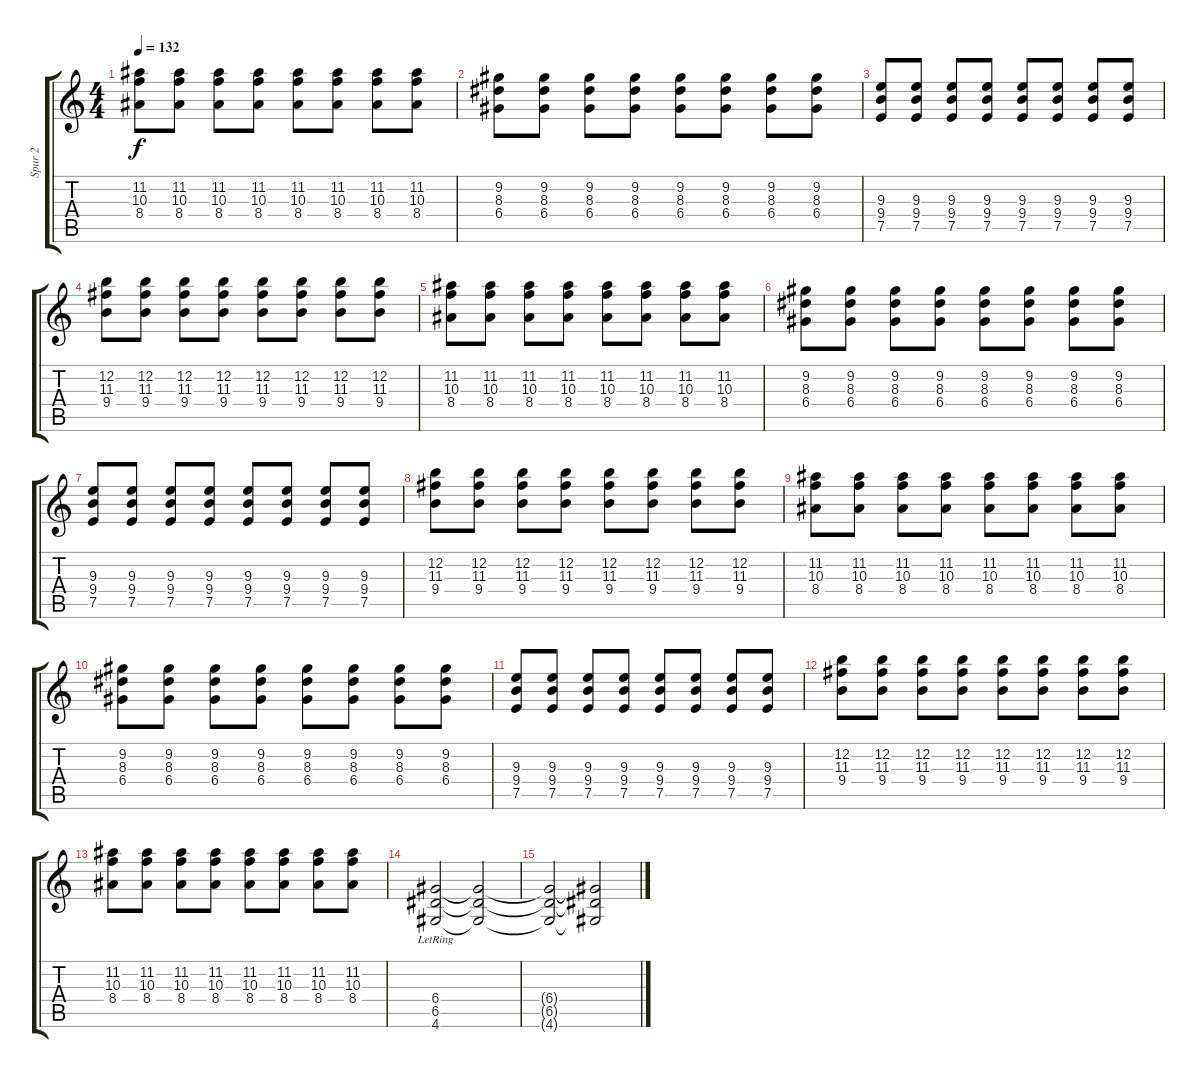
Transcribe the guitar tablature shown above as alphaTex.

\track ("Spur 2" "Spur 2") {instrument overdrivenguitar}
\staff {score tabs}
\tuning (E4 B3 G3 D3 A2 E2) {hide}
\ts (4 4)
\tempo 132
\clef g2
\ks c
(11.2 10.3 8.4).8{dy f} (11.2 10.3 8.4).8 (11.2 10.3 8.4).8 (11.2 10.3 8.4).8 (11.2 10.3 8.4).8 (11.2 10.3 8.4).8 (11.2 10.3 8.4).8 (11.2 10.3 8.4).8 |
(9.2 8.3 6.4).8 (9.2 8.3 6.4).8 (9.2 8.3 6.4).8 (9.2 8.3 6.4).8 (9.2 8.3 6.4).8 (9.2 8.3 6.4).8 (9.2 8.3 6.4).8 (9.2 8.3 6.4).8 |
(9.3 9.4 7.5).8 (9.3 9.4 7.5).8 (9.3 9.4 7.5).8 (9.3 9.4 7.5).8 (9.3 9.4 7.5).8 (9.3 9.4 7.5).8 (9.3 9.4 7.5).8 (9.3 9.4 7.5).8 |
(12.2 11.3 9.4).8 (12.2 11.3 9.4).8 (12.2 11.3 9.4).8 (12.2 11.3 9.4).8 (12.2 11.3 9.4).8 (12.2 11.3 9.4).8 (12.2 11.3 9.4).8 (12.2 11.3 9.4).8 |
(11.2 10.3 8.4).8 (11.2 10.3 8.4).8 (11.2 10.3 8.4).8 (11.2 10.3 8.4).8 (11.2 10.3 8.4).8 (11.2 10.3 8.4).8 (11.2 10.3 8.4).8 (11.2 10.3 8.4).8 |
(9.2 8.3 6.4).8 (9.2 8.3 6.4).8 (9.2 8.3 6.4).8 (9.2 8.3 6.4).8 (9.2 8.3 6.4).8 (9.2 8.3 6.4).8 (9.2 8.3 6.4).8 (9.2 8.3 6.4).8 |
(9.3 9.4 7.5).8 (9.3 9.4 7.5).8 (9.3 9.4 7.5).8 (9.3 9.4 7.5).8 (9.3 9.4 7.5).8 (9.3 9.4 7.5).8 (9.3 9.4 7.5).8 (9.3 9.4 7.5).8 |
(12.2 11.3 9.4).8 (12.2 11.3 9.4).8 (12.2 11.3 9.4).8 (12.2 11.3 9.4).8 (12.2 11.3 9.4).8 (12.2 11.3 9.4).8 (12.2 11.3 9.4).8 (12.2 11.3 9.4).8 |
(11.2 10.3 8.4).8 (11.2 10.3 8.4).8 (11.2 10.3 8.4).8 (11.2 10.3 8.4).8 (11.2 10.3 8.4).8 (11.2 10.3 8.4).8 (11.2 10.3 8.4).8 (11.2 10.3 8.4).8 |
(9.2 8.3 6.4).8 (9.2 8.3 6.4).8 (9.2 8.3 6.4).8 (9.2 8.3 6.4).8 (9.2 8.3 6.4).8 (9.2 8.3 6.4).8 (9.2 8.3 6.4).8 (9.2 8.3 6.4).8 |
(9.3 9.4 7.5).8 (9.3 9.4 7.5).8 (9.3 9.4 7.5).8 (9.3 9.4 7.5).8 (9.3 9.4 7.5).8 (9.3 9.4 7.5).8 (9.3 9.4 7.5).8 (9.3 9.4 7.5).8 |
(12.2 11.3 9.4).8 (12.2 11.3 9.4).8 (12.2 11.3 9.4).8 (12.2 11.3 9.4).8 (12.2 11.3 9.4).8 (12.2 11.3 9.4).8 (12.2 11.3 9.4).8 (12.2 11.3 9.4).8 |
(11.2 10.3 8.4).8 (11.2 10.3 8.4).8 (11.2 10.3 8.4).8 (11.2 10.3 8.4).8 (11.2 10.3 8.4).8 (11.2 10.3 8.4).8 (11.2 10.3 8.4).8 (11.2 10.3 8.4).8 |
(6.4{lr} 6.5{lr} 4.6{lr}).2 (6.4{t} 6.5{t} 4.6{t}).2 |
(6.4{t} 6.5{t} 4.6{t}).2 (6.4{t} 6.5{t} 4.6{t}).2
